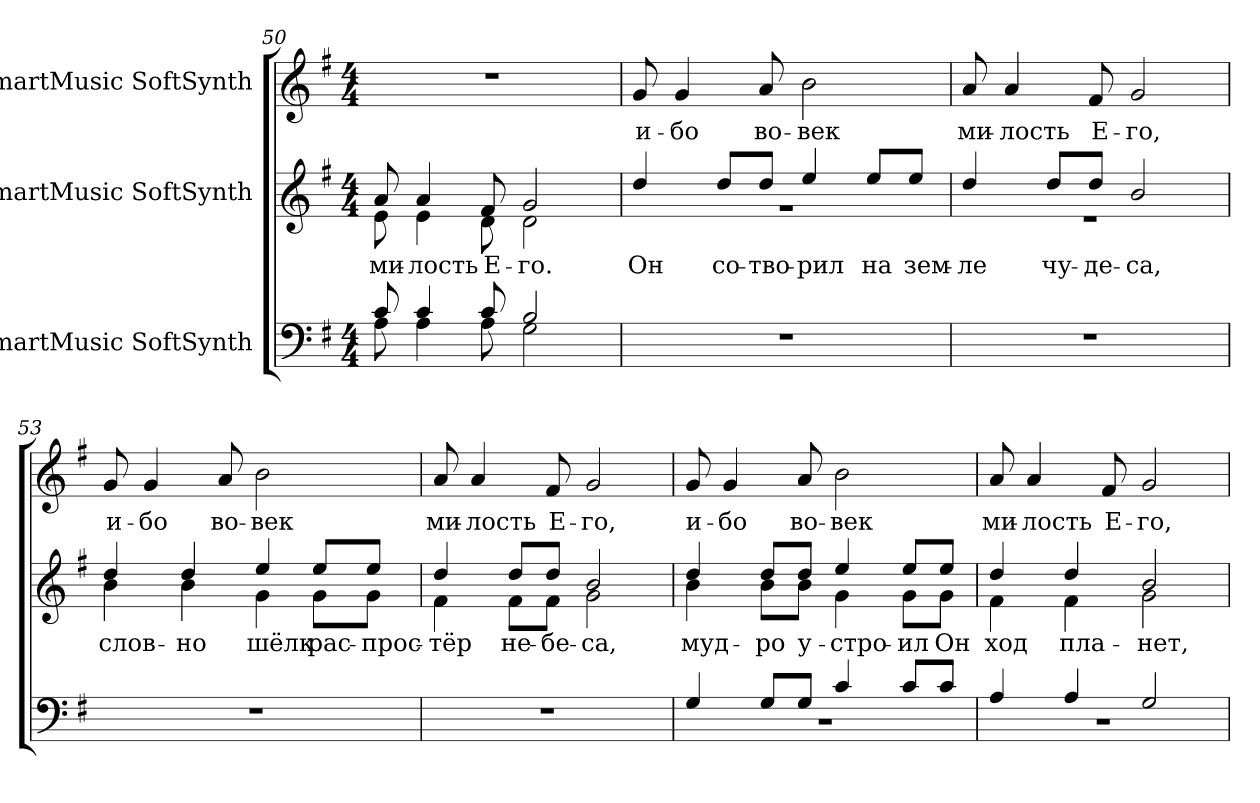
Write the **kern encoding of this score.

**kern	**kern	**text	**kern	**text
*part3	*part2	*part2	*part1	*part1
*staff3	*staff2	*staff2	*staff1	*staff1
*I"SmartMusic SoftSynth	*I"SmartMusic SoftSynth	*	*I"SmartMusic SoftSynth	*
!!LO:LB:g=z
*clefF4	*clefG2	*	*clefG2	*
*k[f#]	*k[f#]	*	*k[f#]	*
*G:	*G:	*	*G:	*
*M4/4	*M4/4	*	*M4/4	*
=50	=50	=50	=50	=50
*^	*	*	*	*
!	!	!	!LO:LY:b:color=#000000	!	!
*	*	*^	*	*	*
8ci/	8Ai\	8ai/	8ei\	ми-	1r	.
!	!	!	!	!LO:LY:b:color=#000000	!	!
4ci/	4Ai\	4ai/	4ei\	-лость	.	.
!	!	!	!	!LO:LY:b:color=#000000	!	!
8ci/	8Ai\	8f#i/	8di\	Е-	.	.
!	!	!	!	!LO:LY:b:color=#000000	!	!
2Bi/	2Gi\	2gi/	2di\	-го.	.	.
*v	*v	*	*	*	*	*
=51	=51	=51	=51	=51	=51
*^	*	*	*	*	*
!	!	!	!	!LO:LY:b:color=#000000	!	!
*v	*v	*	*	*	*	*
*^	*	*	*	*	*
!	!	!	!	!	!	!LO:LY:b:color=#000000
*v	*v	*	*	*	*	*
1r	4ddi/	1r	Он	8gi/	и-
!	!	!	!	!	!LO:LY:b:color=#000000
.	.	.	.	4gi/	-бо
!	!	!	!LO:LY:b:color=#000000	!	!
.	8ddi/L	.	со-	.	.
!	!	!	!LO:LY:b:color=#000000	!	!
!	!	!	!	!	!LO:LY:b:color=#000000
.	8ddi/J	.	-тво-	8ai/	во-
!	!	!	!LO:LY:b:color=#000000	!	!
!	!	!	!	!	!LO:LY:b:color=#000000
.	4eei/	.	-рил	2bi\	-век
!	!	!	!LO:LY:b:color=#000000	!	!
.	8eei/L	.	на	.	.
!	!	!	!LO:LY:b:color=#000000	!	!
.	8eei/J	.	зем-	.	.
=52	=52	=52	=52	=52	=52
!	!	!	!LO:LY:b:color=#000000	!	!
!	!	!	!	!	!LO:LY:b:color=#000000
1r	4ddi/	1r	-ле	8ai/	ми-
!	!	!	!	!	!LO:LY:b:color=#000000
.	.	.	.	4ai/	-лость
!	!	!	!LO:LY:b:color=#000000	!	!
.	8ddi/L	.	чу-	.	.
!	!	!	!LO:LY:b:color=#000000	!	!
!	!	!	!	!	!LO:LY:b:color=#000000
.	8ddi/J	.	-де-	8f#i/	Е-
!	!	!	!LO:LY:b:color=#000000	!	!
!	!	!	!	!	!LO:LY:b:color=#000000
.	2bi/	.	-са,	2gi/	-го,
=53	=53	=53	=53	=53	=53
!	!	!	!LO:LY:b:color=#000000	!	!
!	!	!	!	!	!LO:LY:b:color=#000000
1r	4ddi/	4bi\	слов-	8gi/	и-
!	!	!	!	!	!LO:LY:b:color=#000000
.	.	.	.	4gi/	-бо
!	!	!	!LO:LY:b:color=#000000	!	!
.	4ddi/	4bi\	-но	.	.
!	!	!	!	!	!LO:LY:b:color=#000000
.	.	.	.	8ai/	во-
!	!	!	!LO:LY:b:color=#000000	!	!
!	!	!	!	!	!LO:LY:b:color=#000000
.	4eei/	4gi\	шёлк	2bi\	-век
!	!	!	!LO:LY:b:color=#000000	!	!
.	8eei/L	8gi\L	рас-	.	.
!	!	!	!LO:LY:b:color=#000000	!	!
.	8eei/J	8gi\J	-прос-	.	.
=54	=54	=54	=54	=54	=54
!	!	!	!LO:LY:b:color=#000000	!	!
!	!	!	!	!	!LO:LY:b:color=#000000
1r	4ddi/	4f#i\	-тёр	8ai/	ми-
!	!	!	!	!	!LO:LY:b:color=#000000
.	.	.	.	4ai/	-лость
!	!	!	!LO:LY:b:color=#000000	!	!
.	8ddi/L	8f#i\L	не-	.	.
!	!	!	!LO:LY:b:color=#000000	!	!
!	!	!	!	!	!LO:LY:b:color=#000000
.	8ddi/J	8f#i\J	-бе-	8f#i/	Е-
!	!	!	!LO:LY:b:color=#000000	!	!
!	!	!	!	!	!LO:LY:b:color=#000000
.	2bi/	2gi\	-са,	2gi/	-го,
!!LO:PB:g=z
=55	=55	=55	=55	=55	=55
*^	*	*	*	*	*
!	!	!	!	!LO:LY:b:color=#000000	!	!
!	!	!	!	!	!	!LO:LY:b:color=#000000
4Gi/	1r	4ddi/	4bi\	муд-	8gi/	и-
!	!	!	!	!	!	!LO:LY:b:color=#000000
.	.	.	.	.	4gi/	-бо
!	!	!	!	!LO:LY:b:color=#000000	!	!
8Gi/L	.	8ddi/L	8bi\L	-ро	.	.
!	!	!	!	!LO:LY:b:color=#000000	!	!
!	!	!	!	!	!	!LO:LY:b:color=#000000
8Gi/J	.	8ddi/J	8bi\J	у-	8ai/	во-
!	!	!	!	!LO:LY:b:color=#000000	!	!
!	!	!	!	!	!	!LO:LY:b:color=#000000
4ci/	.	4eei/	4gi\	-стро-	2bi\	-век
!	!	!	!	!LO:LY:b:color=#000000	!	!
8ci/L	.	8eei/L	8gi\L	-ил	.	.
!	!	!	!	!LO:LY:b:color=#000000	!	!
8ci/J	.	8eei/J	8gi\J	Он	.	.
=56	=56	=56	=56	=56	=56	=56
!	!	!	!	!LO:LY:b:color=#000000	!	!
!	!	!	!	!	!	!LO:LY:b:color=#000000
4Ai/	1r	4ddi/	4f#i\	ход	8ai/	ми-
!	!	!	!	!	!	!LO:LY:b:color=#000000
.	.	.	.	.	4ai/	-лость
!	!	!	!	!LO:LY:b:color=#000000	!	!
4Ai/	.	4ddi/	4f#i\	пла-	.	.
!	!	!	!	!	!	!LO:LY:b:color=#000000
.	.	.	.	.	8f#i/	Е-
!	!	!	!	!LO:LY:b:color=#000000	!	!
!	!	!	!	!	!	!LO:LY:b:color=#000000
2Gi/	.	2bi/	2gi\	-нет,	2gi/	-го,
*v	*v	*	*	*	*	*
*	*v	*v	*	*	*
=	=	=	=	=
*-	*-	*-	*-	*-
